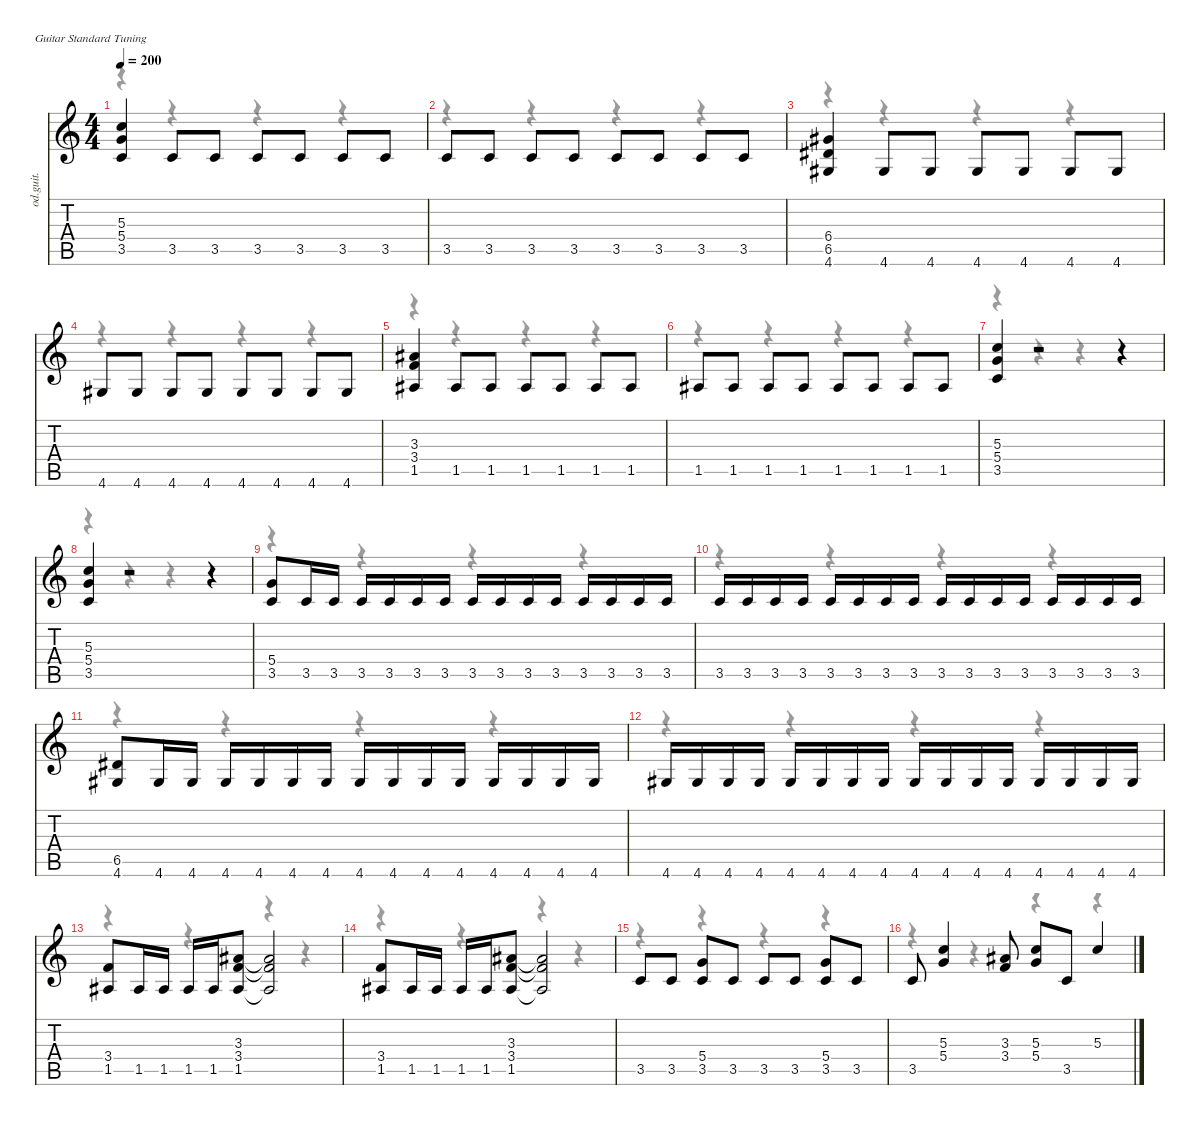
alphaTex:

\hideDynamics
\bracketExtendMode nobrackets
\otherSystemsTrackNameOrientation horizontal
\track ("Guitar 1 " "od.guit.") {instrument overdrivenguitar}
\staff {score tabs}
\tuning (E4 B3 G3 D3 A2 E2)
\voice
\ts (4 4)
\scale
0.992988
\tempo 200
\accidentals auto
\clef g2
\ottava regular
\simile none
\ks c
(5.3 5.4 3.5).4{dy f beam Up} 3.5.8{beam Up} 3.5.8{beam Up} 3.5.8{beam Up} 3.5.8{beam Up} 3.5.8{beam Up} 3.5.8{beam Up} |
\scale
0.992988 3.5.8{beam Up} 3.5.8{beam Up} 3.5.8{beam Up} 3.5.8{beam Up} 3.5.8{beam Up} 3.5.8{beam Up} 3.5.8{beam Up} 3.5.8{beam Up} |
\scale
0.973373 (6.4{acc #} 6.5{acc #} 4.6{acc #}).4{beam Up} 4.6{acc #}.8{beam Up} 4.6{acc #}.8{beam Up} 4.6{acc #}.8{beam Up} 4.6{acc #}.8{beam Up} 4.6{acc #}.8{beam Up} 4.6{acc #}.8{beam Up} |
\scale
0.973373 4.6{acc #}.8{beam Up} 4.6{acc #}.8{beam Up} 4.6{acc #}.8{beam Up} 4.6{acc #}.8{beam Up} 4.6{acc #}.8{beam Up} 4.6{acc #}.8{beam Up} 4.6{acc #}.8{beam Up} 4.6{acc #}.8{beam Up} |
\scale
0.973373 (3.3{acc #} 3.4 1.5{acc #}).4{beam Up} 1.5{acc #}.8{beam Up} 1.5{acc #}.8{beam Up} 1.5{acc #}.8{beam Up} 1.5{acc #}.8{beam Up} 1.5{acc #}.8{beam Up} 1.5{acc #}.8{beam Up} |
\scale
0.973373 1.5{acc #}.8{beam Up} 1.5{acc #}.8{beam Up} 1.5{acc #}.8{beam Up} 1.5{acc #}.8{beam Up} 1.5{acc #}.8{beam Up} 1.5{acc #}.8{beam Up} 1.5{acc #}.8{beam Up} 1.5{acc #}.8{beam Up} |
\scale
1.07665 (5.3 5.4 3.5).4{beam Up} r.2{beam Up} r.4{beam Up} |
\scale
1.00044 (5.3 5.4 3.5).4{beam Up} r.2{beam Up} r.4{beam Up} |
\section ("" "")
\scale
0.988084 (5.4 3.5).8{beam Up} 3.5.16{beam Up} 3.5.16{beam Up} 3.5.16{beam Up} 3.5.16{beam Up} 3.5.16{beam Up} 3.5.16{beam Up} 3.5.16{beam Up} 3.5.16{beam Up} 3.5.16{beam Up} 3.5.16{beam Up} 3.5.16{beam Up} 3.5.16{beam Up} 3.5.16{beam Up} 3.5.16{beam Up} |
\scale
0.988084 3.5.16{beam Up} 3.5.16{beam Up} 3.5.16{beam Up} 3.5.16{beam Up} 3.5.16{beam Up} 3.5.16{beam Up} 3.5.16{beam Up} 3.5.16{beam Up} 3.5.16{beam Up} 3.5.16{beam Up} 3.5.16{beam Up} 3.5.16{beam Up} 3.5.16{beam Up} 3.5.16{beam Up} 3.5.16{beam Up} 3.5.16{beam Up} |
\scale
0.973373 (6.5{acc #} 4.6{acc #}).8{beam Up} 4.6{acc #}.16{beam Up} 4.6{acc #}.16{beam Up} 4.6{acc #}.16{beam Up} 4.6{acc #}.16{beam Up} 4.6{acc #}.16{beam Up} 4.6{acc #}.16{beam Up} 4.6{acc #}.16{beam Up} 4.6{acc #}.16{beam Up} 4.6{acc #}.16{beam Up} 4.6{acc #}.16{beam Up} 4.6{acc #}.16{beam Up} 4.6{acc #}.16{beam Up} 4.6{acc #}.16{beam Up} 4.6{acc #}.16{beam Up} |
\scale
0.973373 4.6{acc #}.16{beam Up} 4.6{acc #}.16{beam Up} 4.6{acc #}.16{beam Up} 4.6{acc #}.16{beam Up} 4.6{acc #}.16{beam Up} 4.6{acc #}.16{beam Up} 4.6{acc #}.16{beam Up} 4.6{acc #}.16{beam Up} 4.6{acc #}.16{beam Up} 4.6{acc #}.16{beam Up} 4.6{acc #}.16{beam Up} 4.6{acc #}.16{beam Up} 4.6{acc #}.16{beam Up} 4.6{acc #}.16{beam Up} 4.6{acc #}.16{beam Up} 4.6{acc #}.16{beam Up} |
\scale
1.0791 (3.4 1.5{acc #}).8{beam Up} 1.5{acc #}.16{beam Up} 1.5{acc #}.16{beam Up} 1.5{acc #}.16{beam Up} 1.5{acc #}.16{beam Up} (3.3{acc #} 3.4 1.5{acc #}).8{beam Up} (3.3{t acc #} 3.4{t} 1.5{t acc #}).2{beam Up} |
\scale
0.975825 (3.4 1.5{acc #}).8{beam Up} 1.5{acc #}.16{beam Up} 1.5{acc #}.16{beam Up} 1.5{acc #}.16{beam Up} 1.5{acc #}.16{beam Up} (3.3{acc #} 3.4 1.5{acc #}).8{beam Up} (3.3{t acc #} 3.4{t} 1.5{t acc #}).2{beam Up} |
\scale
0.990536 3.5.8{beam Up} 3.5.8{beam Up} (5.4 3.5).8{beam Up} 3.5.8{beam Up} 3.5.8{beam Up} 3.5.8{beam Up} (5.4 3.5).8{beam Up} 3.5.8{beam Up} |
\scale
1.00289 3.5.8{beam Up} (5.3 5.4).4{beam Up} (3.3{acc #} 3.4).8{beam Up} (5.3 5.4).8{beam Up} 3.5.8{beam Up} 5.3.4{beam Up}
\voice
\clef g2
\ottava regular
\simile none
\ks c
r.4{dy mf beam Down} r.4{beam Down} r.4{beam Down} r.4{beam Down} |
r.4{beam Down} r.4{beam Down} r.4{beam Down} r.4{beam Down} |
r.4{beam Down} r.4{beam Down} r.4{beam Down} r.4{beam Down} |
r.4{beam Down} r.4{beam Down} r.4{beam Down} r.4{beam Down} |
r.4{beam Down} r.4{beam Down} r.4{beam Down} r.4{beam Down} |
r.4{beam Down} r.4{beam Down} r.4{beam Down} r.4{beam Down} |
r.4{beam Down} r.4{beam Down} r.4{beam Down} r.4{beam Down} |
r.4{beam Down} r.4{beam Down} r.4{beam Down} r.4{beam Down} |
r.4{beam Down} r.4{beam Down} r.4{beam Down} r.4{beam Down} |
r.4{beam Down} r.4{beam Down} r.4{beam Down} r.4{beam Down} |
r.4{beam Down} r.4{beam Down} r.4{beam Down} r.4{beam Down} |
r.4{beam Down} r.4{beam Down} r.4{beam Down} r.4{beam Down} |
r.4{beam Down} r.4{beam Down} r.4{beam Down} r.4{beam Down} |
r.4{beam Down} r.4{beam Down} r.4{beam Down} r.4{beam Down} |
r.4{beam Down} r.4{beam Down} r.4{beam Down} r.4{beam Down} |
r.4{beam Down} r.4{beam Down} r.4{beam Down} r.4{beam Down}
